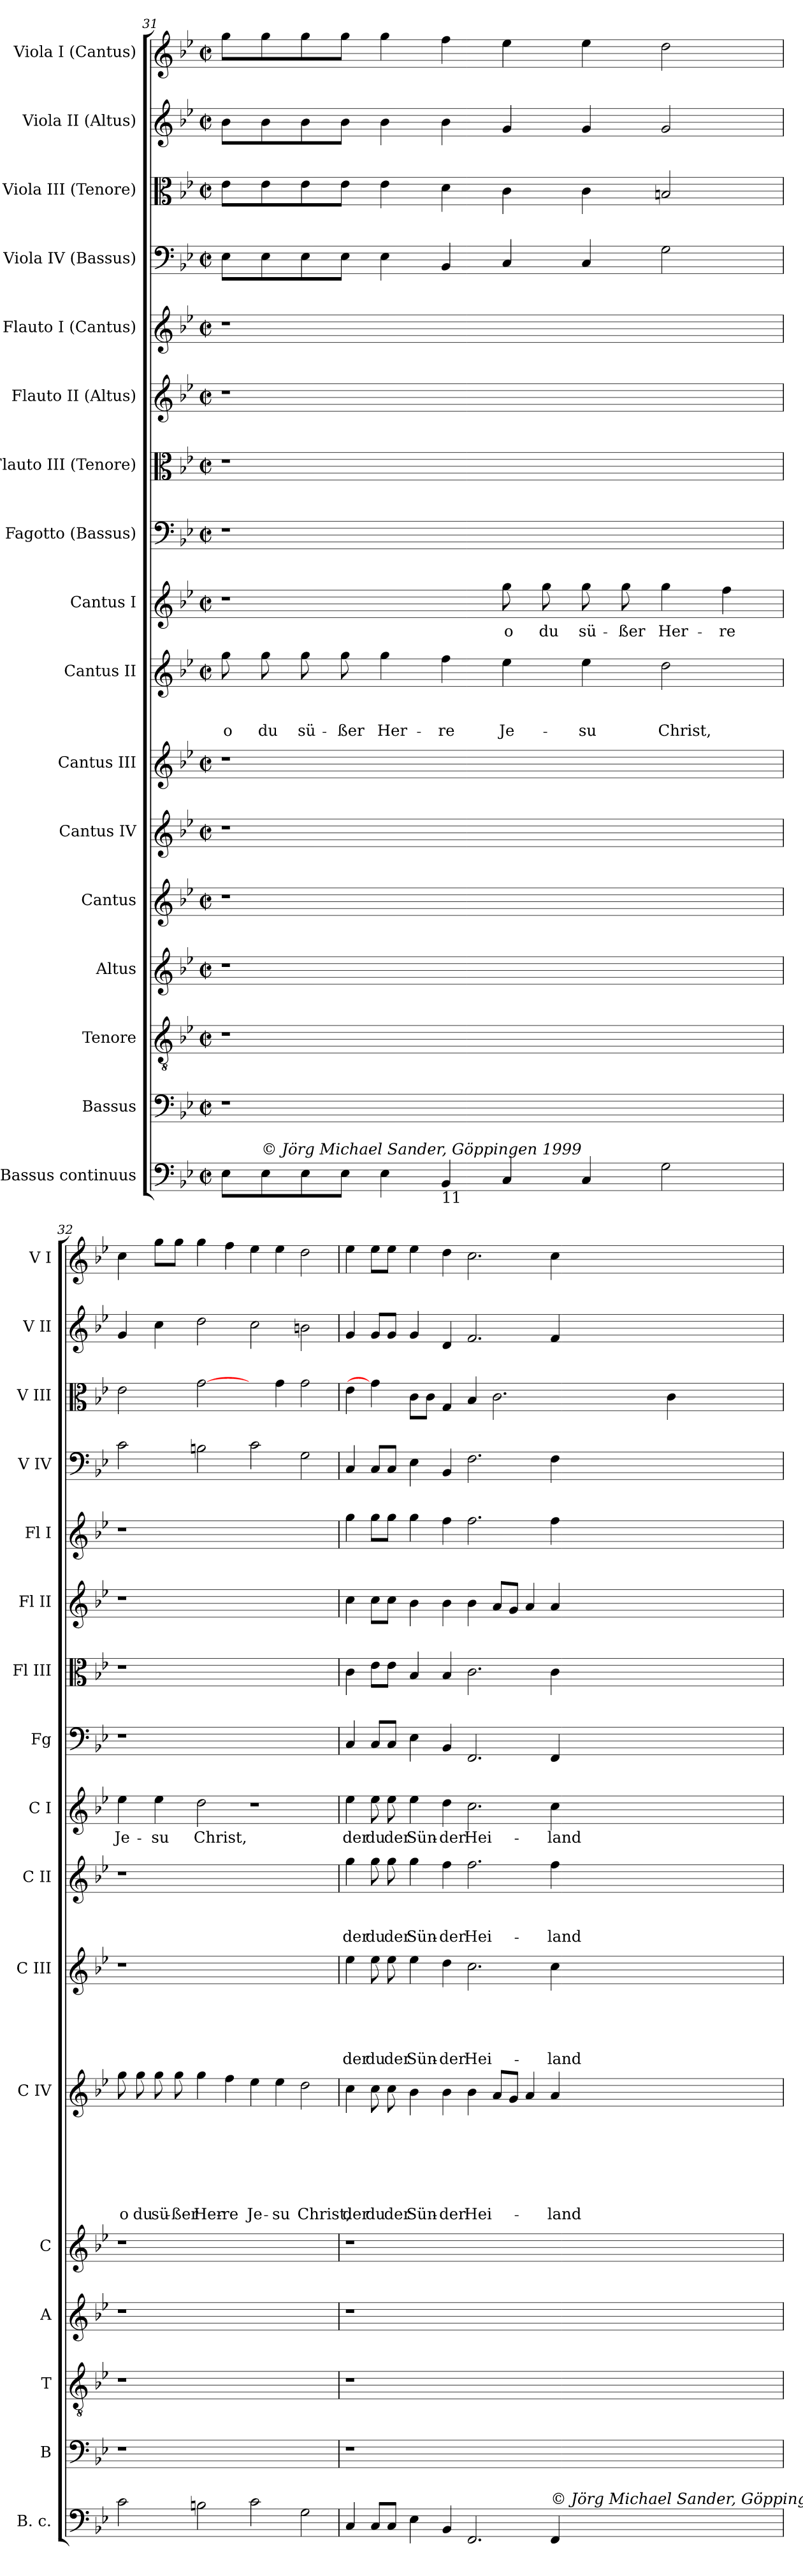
**kern	**kern	**kern	**kern	**kern	**kern	**text	**text	**text	**text	**text	**text	**text	**kern	**text	**text	**text	**text	**text	**kern	**text	**text	**text	**kern	**text	**kern	**kern	**kern	**kern	**kern	**kern	**kern	**kern
*part17	*part16	*part15	*part14	*part13	*part12	*part12	*part12	*part12	*part12	*part12	*part12	*part12	*part11	*part11	*part11	*part11	*part11	*part11	*part10	*part10	*part10	*part10	*part9	*part9	*part8	*part7	*part6	*part5	*part4	*part3	*part2	*part1
*staff17	*staff16	*staff15	*staff14	*staff13	*staff12	*staff12	*staff12	*staff12	*staff12	*staff12	*staff12	*staff12	*staff11	*staff11	*staff11	*staff11	*staff11	*staff11	*staff10	*staff10	*staff10	*staff10	*staff9	*staff9	*staff8	*staff7	*staff6	*staff5	*staff4	*staff3	*staff2	*staff1
*I"Bassus continuus	*I"Bassus	*I"Tenore	*I"Altus	*I"Cantus	*I"Cantus IV	*	*	*	*	*	*	*	*I"Cantus III	*	*	*	*	*	*I"Cantus II	*	*	*	*I"Cantus I	*	*I"Fagotto (Bassus)	*I"Flauto III (Tenore)	*I"Flauto II (Altus)	*I"Flauto I (Cantus)	*I"Viola IV (Bassus)	*I"Viola III (Tenore)	*I"Viola II (Altus)	*I"Viola I (Cantus)
*I'B. c.	*I'B	*I'T	*I'A	*I'C	*I'C IV	*	*	*	*	*	*	*	*I'C III	*	*	*	*	*	*I'C II	*	*	*	*I'C I	*	*I'Fg	*I'Fl III	*I'Fl II	*I'Fl I	*I'V IV	*I'V III	*I'V II	*I'V I
*clefF4	*clefF4	*clefGv2	*clefG2	*clefG2	*clefG2	*	*	*	*	*	*	*	*clefG2	*	*	*	*	*	*clefG2	*	*	*	*clefG2	*	*clefF4	*clefC3	*clefG2	*clefG2	*clefF4	*clefC3	*clefG2	*clefG2
*k[b-e-]	*k[b-e-]	*k[b-e-]	*k[b-e-]	*k[b-e-]	*k[b-e-]	*	*	*	*	*	*	*	*k[b-e-]	*	*	*	*	*	*k[b-e-]	*	*	*	*k[b-e-]	*	*k[b-e-]	*k[b-e-]	*k[b-e-]	*k[b-e-]	*k[b-e-]	*k[b-e-]	*k[b-e-]	*k[b-e-]
*B-:	*B-:	*B-:	*B-:	*B-:	*B-:	*	*	*	*	*	*	*	*B-:	*	*	*	*	*	*B-:	*	*	*	*B-:	*	*B-:	*B-:	*B-:	*B-:	*B-:	*B-:	*B-:	*B-:
*M2/2	*M2/2	*M2/2	*M2/2	*M2/2	*M2/2	*	*	*	*	*	*	*	*M2/2	*	*	*	*	*	*M2/2	*	*	*	*M2/2	*	*M2/2	*M2/2	*M2/2	*M2/2	*M2/2	*M2/2	*M2/2	*M2/2
*met(c|)	*met(c|)	*met(c|)	*met(c|)	*met(c|)	*met(c|)	*	*	*	*	*	*	*	*met(c|)	*	*	*	*	*	*met(c|)	*	*	*	*met(c|)	*	*met(c|)	*met(c|)	*met(c|)	*met(c|)	*met(c|)	*met(c|)	*met(c|)	*met(c|)
=31	=31	=31	=31	=31	=31	=31	=31	=31	=31	=31	=31	=31	=31	=31	=31	=31	=31	=31	=31	=31	=31	=31	=31	=31	=31	=31	=31	=31	=31	=31	=31	=31
!	!	!	!	!	!	!	!	!	!	!	!	!	!	!	!	!	!	!	!	!	!	!LO:LY:b	!	!	!	!	!	!	!	!	!	!
8E-\L	1r	1r	1r	1r	1r	.	.	.	.	.	.	.	1r	.	.	.	.	.	8gg\	.	.	o	1r	.	1r	1r	1r	1r	8E-\L	8e-\L	8b-\L	8gg\L
!LO:TX:a:i:t=© Jörg Michael Sander, Göppingen 1999	!	!	!	!	!	!	!	!	!	!	!	!	!	!	!	!	!	!	!	!	!	!	!	!	!	!	!	!	!	!	!	!
!	!	!	!	!	!	!	!	!	!	!	!	!	!	!	!	!	!	!	!	!	!	!LO:LY:b	!	!	!	!	!	!	!	!	!	!
8E-\	.	.	.	.	.	.	.	.	.	.	.	.	.	.	.	.	.	.	8gg\	.	.	du	.	.	.	.	.	.	8E-\	8e-\	8b-\	8gg\
!	!	!	!	!	!	!	!	!	!	!	!	!	!	!	!	!	!	!	!	!	!	!LO:LY:b	!	!	!	!	!	!	!	!	!	!
8E-\	.	.	.	.	.	.	.	.	.	.	.	.	.	.	.	.	.	.	8gg\	.	.	sü-	.	.	.	.	.	.	8E-\	8e-\	8b-\	8gg\
!	!	!	!	!	!	!	!	!	!	!	!	!	!	!	!	!	!	!	!	!	!	!LO:LY:b	!	!	!	!	!	!	!	!	!	!
8E-\J	.	.	.	.	.	.	.	.	.	.	.	.	.	.	.	.	.	.	8gg\	.	.	-ßer	.	.	.	.	.	.	8E-\J	8e-\J	8b-\J	8gg\J
!	!	!	!	!	!	!	!	!	!	!	!	!	!	!	!	!	!	!	!	!	!	!LO:LY:b	!	!	!	!	!	!	!	!	!	!
4E-\	.	.	.	.	.	.	.	.	.	.	.	.	.	.	.	.	.	.	4gg\	.	.	Her-	.	.	.	.	.	.	4E-\	4e-\	4b-\	4gg\
!LO:TX:b:t=11	!	!	!	!	!	!	!	!	!	!	!	!	!	!	!	!	!	!	!	!	!	!	!	!	!	!	!	!	!	!	!	!
!	!	!	!	!	!	!	!	!	!	!	!	!	!	!	!	!	!	!	!	!	!	!LO:LY:b	!	!	!	!	!	!	!	!	!	!
4BB-/	.	.	.	.	.	.	.	.	.	.	.	.	.	.	.	.	.	.	4ff\	.	.	-re	.	.	.	.	.	.	4BB-/	4d\	4b-\	4ff\
!	!	!	!	!	!	!	!	!	!	!	!	!	!	!	!	!	!	!	!	!	!	!LO:LY:b	!	!LO:LY:b	!	!	!	!	!	!	!	!
4C/	1ryy	1ryy	1ryy	1ryy	1ryy	.	.	.	.	.	.	.	1ryy	.	.	.	.	.	4ee-\	.	.	Je-	8gg\	o	1ryy	1ryy	1ryy	1ryy	4C/	4c\	4g/	4ee-\
!	!	!	!	!	!	!	!	!	!	!	!	!	!	!	!	!	!	!	!	!	!	!	!	!LO:LY:b	!	!	!	!	!	!	!	!
.	.	.	.	.	.	.	.	.	.	.	.	.	.	.	.	.	.	.	.	.	.	.	8gg\	du	.	.	.	.	.	.	.	.
!	!	!	!	!	!	!	!	!	!	!	!	!	!	!	!	!	!	!	!	!	!	!LO:LY:b	!	!LO:LY:b	!	!	!	!	!	!	!	!
4C/	.	.	.	.	.	.	.	.	.	.	.	.	.	.	.	.	.	.	4ee-\	.	.	-su	8gg\	sü-	.	.	.	.	4C/	4c\	4g/	4ee-\
!	!	!	!	!	!	!	!	!	!	!	!	!	!	!	!	!	!	!	!	!	!	!	!	!LO:LY:b	!	!	!	!	!	!	!	!
.	.	.	.	.	.	.	.	.	.	.	.	.	.	.	.	.	.	.	.	.	.	.	8gg\	-ßer	.	.	.	.	.	.	.	.
!	!	!	!	!	!	!	!	!	!	!	!	!	!	!	!	!	!	!	!	!	!	!LO:LY:b	!	!LO:LY:b	!	!	!	!	!	!	!	!
2G\	.	.	.	.	.	.	.	.	.	.	.	.	.	.	.	.	.	.	2dd\	.	.	Christ,	4gg\	Her-	.	.	.	.	2G\	2Bn/	2g/	2dd\
!	!	!	!	!	!	!	!	!	!	!	!	!	!	!	!	!	!	!	!	!	!	!	!	!LO:LY:b	!	!	!	!	!	!	!	!
.	.	.	.	.	.	.	.	.	.	.	.	.	.	.	.	.	.	.	.	.	.	.	4ff\	-re	.	.	.	.	.	.	.	.
=32	=32	=32	=32	=32	=32	=32	=32	=32	=32	=32	=32	=32	=32	=32	=32	=32	=32	=32	=32	=32	=32	=32	=32	=32	=32	=32	=32	=32	=32	=32	=32	=32
!	!	!	!	!	!	!	!	!	!	!	!	!LO:LY:b	!	!	!	!	!	!	!	!	!	!	!	!LO:LY:b	!	!	!	!	!	!	!	!
2c\	1r	1r	1r	1r	8gg\	.	.	.	.	.	.	o	1r	.	.	.	.	.	1r	.	.	.	4ee-\	Je-	1r	1r	1r	1r	2c\	2e-\	4g/	4cc\
!	!	!	!	!	!	!	!	!	!	!	!	!LO:LY:b	!	!	!	!	!	!	!	!	!	!	!	!	!	!	!	!	!	!	!	!
.	.	.	.	.	8gg\	.	.	.	.	.	.	du	.	.	.	.	.	.	.	.	.	.	.	.	.	.	.	.	.	.	.	.
!	!	!	!	!	!	!	!	!	!	!	!	!LO:LY:b	!	!	!	!	!	!	!	!	!	!	!	!LO:LY:b	!	!	!	!	!	!	!	!
.	.	.	.	.	8gg\	.	.	.	.	.	.	sü-	.	.	.	.	.	.	.	.	.	.	4ee-\	-su	.	.	.	.	.	.	4cc\	8gg\L
!	!	!	!	!	!	!	!	!	!	!	!	!LO:LY:b	!	!	!	!	!	!	!	!	!	!	!	!	!	!	!	!	!	!	!	!
.	.	.	.	.	8gg\	.	.	.	.	.	.	-ßer	.	.	.	.	.	.	.	.	.	.	.	.	.	.	.	.	.	.	.	8gg\J
!	!	!	!	!	!	!	!	!	!	!	!	!LO:LY:b	!	!	!	!	!	!	!	!	!	!	!	!LO:LY:b	!	!	!	!	!	!	!	!
2Bn\	.	.	.	.	4gg\	.	.	.	.	.	.	Her-	.	.	.	.	.	.	.	.	.	.	2dd\	Christ,	.	.	.	.	2Bn\	[2g\	2dd\	4gg\
!	!	!	!	!	!	!	!	!	!	!	!	!LO:LY:b	!	!	!	!	!	!	!	!	!	!	!	!	!	!	!	!	!	!	!	!
.	.	.	.	.	4ff\	.	.	.	.	.	.	-re	.	.	.	.	.	.	.	.	.	.	.	.	.	.	.	.	.	.	.	4ff\
!	!	!	!	!	!	!	!	!	!	!	!	!LO:LY:b	!	!	!	!	!	!	!	!	!	!	!	!	!	!	!	!	!	!	!	!
2c\	1ryy	1ryy	1ryy	1ryy	4ee-\	.	.	.	.	.	.	Je-	1ryy	.	.	.	.	.	1ryy	.	.	.	1r	.	1ryy	1ryy	1ryy	1ryy	2c\	4ryy	2cc\	4ee-\
!	!	!	!	!	!	!	!	!	!	!	!	!LO:LY:b	!	!	!	!	!	!	!	!	!	!	!	!	!	!	!	!	!	!	!	!
.	.	.	.	.	4ee-\	.	.	.	.	.	.	-su	.	.	.	.	.	.	.	.	.	.	.	.	.	.	.	.	.	4g\	.	4ee-\
!	!	!	!	!	!	!	!	!	!	!	!	!LO:LY:b	!	!	!	!	!	!	!	!	!	!	!	!	!	!	!	!	!	!	!	!
2G\	.	.	.	.	2dd\	.	.	.	.	.	.	Christ,	.	.	.	.	.	.	.	.	.	.	.	.	.	.	.	.	2G\	2g\	2bn\	2dd\
!!LO:PB:g=z
=33	=33	=33	=33	=33	=33	=33	=33	=33	=33	=33	=33	=33	=33	=33	=33	=33	=33	=33	=33	=33	=33	=33	=33	=33	=33	=33	=33	=33	=33	=33	=33	=33
!	!	!	!	!	!	!	!	!	!	!	!	!LO:LY:b	!	!	!	!	!	!LO:LY:b	!	!	!	!LO:LY:b	!	!LO:LY:b	!	!	!	!	!	!	!	!
4C/	1r	1r	1r	1r	4cc\	.	.	.	.	.	.	der	4ee-\	.	.	.	.	der	4gg\	.	.	der	4ee-\	der	4C/	4c\	4cc\	4gg\	4C/	4e-\	4g/	4ee-\
!	!	!	!	!	!	!	!	!	!	!	!	!LO:LY:b	!	!	!	!	!	!LO:LY:b	!	!	!	!LO:LY:b	!	!LO:LY:b	!	!	!	!	!	!	!	!
8C/L	.	.	.	.	8cc\	.	.	.	.	.	.	du	8ee-\	.	.	.	.	du	8gg\	.	.	du	8ee-\	du	8C/L	8e-\L	8cc\L	8gg\L	8C/L	4g\]	8g/L	8ee-\L
!	!	!	!	!	!	!	!	!	!	!	!	!LO:LY:b	!	!	!	!	!	!LO:LY:b	!	!	!	!LO:LY:b	!	!LO:LY:b	!	!	!	!	!	!	!	!
8C/J	.	.	.	.	8cc\	.	.	.	.	.	.	der	8ee-\	.	.	.	.	der	8gg\	.	.	der	8ee-\	der	8C/J	8e-\J	8cc\J	8gg\J	8C/J	.	8g/J	8ee-\J
!	!	!	!	!	!	!	!	!	!	!	!	!LO:LY:b	!	!	!	!	!	!LO:LY:b	!	!	!	!LO:LY:b	!	!LO:LY:b	!	!	!	!	!	!	!	!
4E-\	.	.	.	.	4b-\	.	.	.	.	.	.	Sün-	4ee-\	.	.	.	.	Sün-	4gg\	.	.	Sün-	4ee-\	Sün-	4E-\	4B-/	4b-\	4gg\	4E-\	8c\L	4g/	4ee-\
.	.	.	.	.	.	.	.	.	.	.	.	.	.	.	.	.	.	.	.	.	.	.	.	.	.	.	.	.	.	8c\J	.	.
!	!	!	!	!	!	!	!	!	!	!	!	!LO:LY:b	!	!	!	!	!	!LO:LY:b	!	!	!	!LO:LY:b	!	!LO:LY:b	!	!	!	!	!	!	!	!
4BB-/	.	.	.	.	4b-\	.	.	.	.	.	.	-der	4dd\	.	.	.	.	-der	4ff\	.	.	-der	4dd\	-der	4BB-/	4B-/	4b-\	4ff\	4BB-/	4G/	4d/	4dd\
!	!	!	!	!	!	!	!	!	!	!	!	!LO:LY:b	!	!	!	!	!	!LO:LY:b	!	!	!	!LO:LY:b	!	!LO:LY:b	!	!	!	!	!	!	!	!
2.FF/	1ryy	1ryy	1ryy	1ryy	4b-\	.	.	.	.	.	.	Hei-	2.cc\	.	.	.	.	Hei-	2.ff\	.	.	Hei-	2.cc\	Hei-	2.FF/	2.c\	4b-\	2.ff\	2.F\	4B-/	2.f/	2.cc\
.	.	.	.	.	8a/L	.	.	.	.	.	.	.	.	.	.	.	.	.	.	.	.	.	.	.	.	.	8a/L	.	.	2.c\	.	.
.	.	.	.	.	8g/J	.	.	.	.	.	.	.	.	.	.	.	.	.	.	.	.	.	.	.	.	.	8g/J	.	.	.	.	.
.	.	.	.	.	4a/	.	.	.	.	.	.	.	.	.	.	.	.	.	.	.	.	.	.	.	.	.	4a/	.	.	.	.	.
!LO:TX:a:i:t=© Jörg Michael Sander, Göppingen 1999	!	!	!	!	!	!	!	!	!	!	!	!	!	!	!	!	!	!	!	!	!	!	!	!	!	!	!	!	!	!	!	!
!	!	!	!	!	!	!	!	!	!	!	!	!LO:LY:b	!	!	!	!	!	!LO:LY:b	!	!	!	!LO:LY:b	!	!LO:LY:b	!	!	!	!	!	!	!	!
4FF/	.	.	.	.	4a/	.	.	.	.	.	.	-land	4cc\	.	.	.	.	-land	4ff\	.	.	-land	4cc\	-land	4FF/	4c\	4a/	4ff\	4F\	.	4f/	4cc\
4ryy	4ryy	4ryy	4ryy	4ryy	4ryy	.	.	.	.	.	.	.	4ryy	.	.	.	.	.	4ryy	.	.	.	4ryy	.	4ryy	4ryy	4ryy	4ryy	4ryy	4c\	4ryy	4ryy
=	=	=	=	=	=	=	=	=	=	=	=	=	=	=	=	=	=	=	=	=	=	=	=	=	=	=	=	=	=	=	=	=
*-	*-	*-	*-	*-	*-	*-	*-	*-	*-	*-	*-	*-	*-	*-	*-	*-	*-	*-	*-	*-	*-	*-	*-	*-	*-	*-	*-	*-	*-	*-	*-	*-
